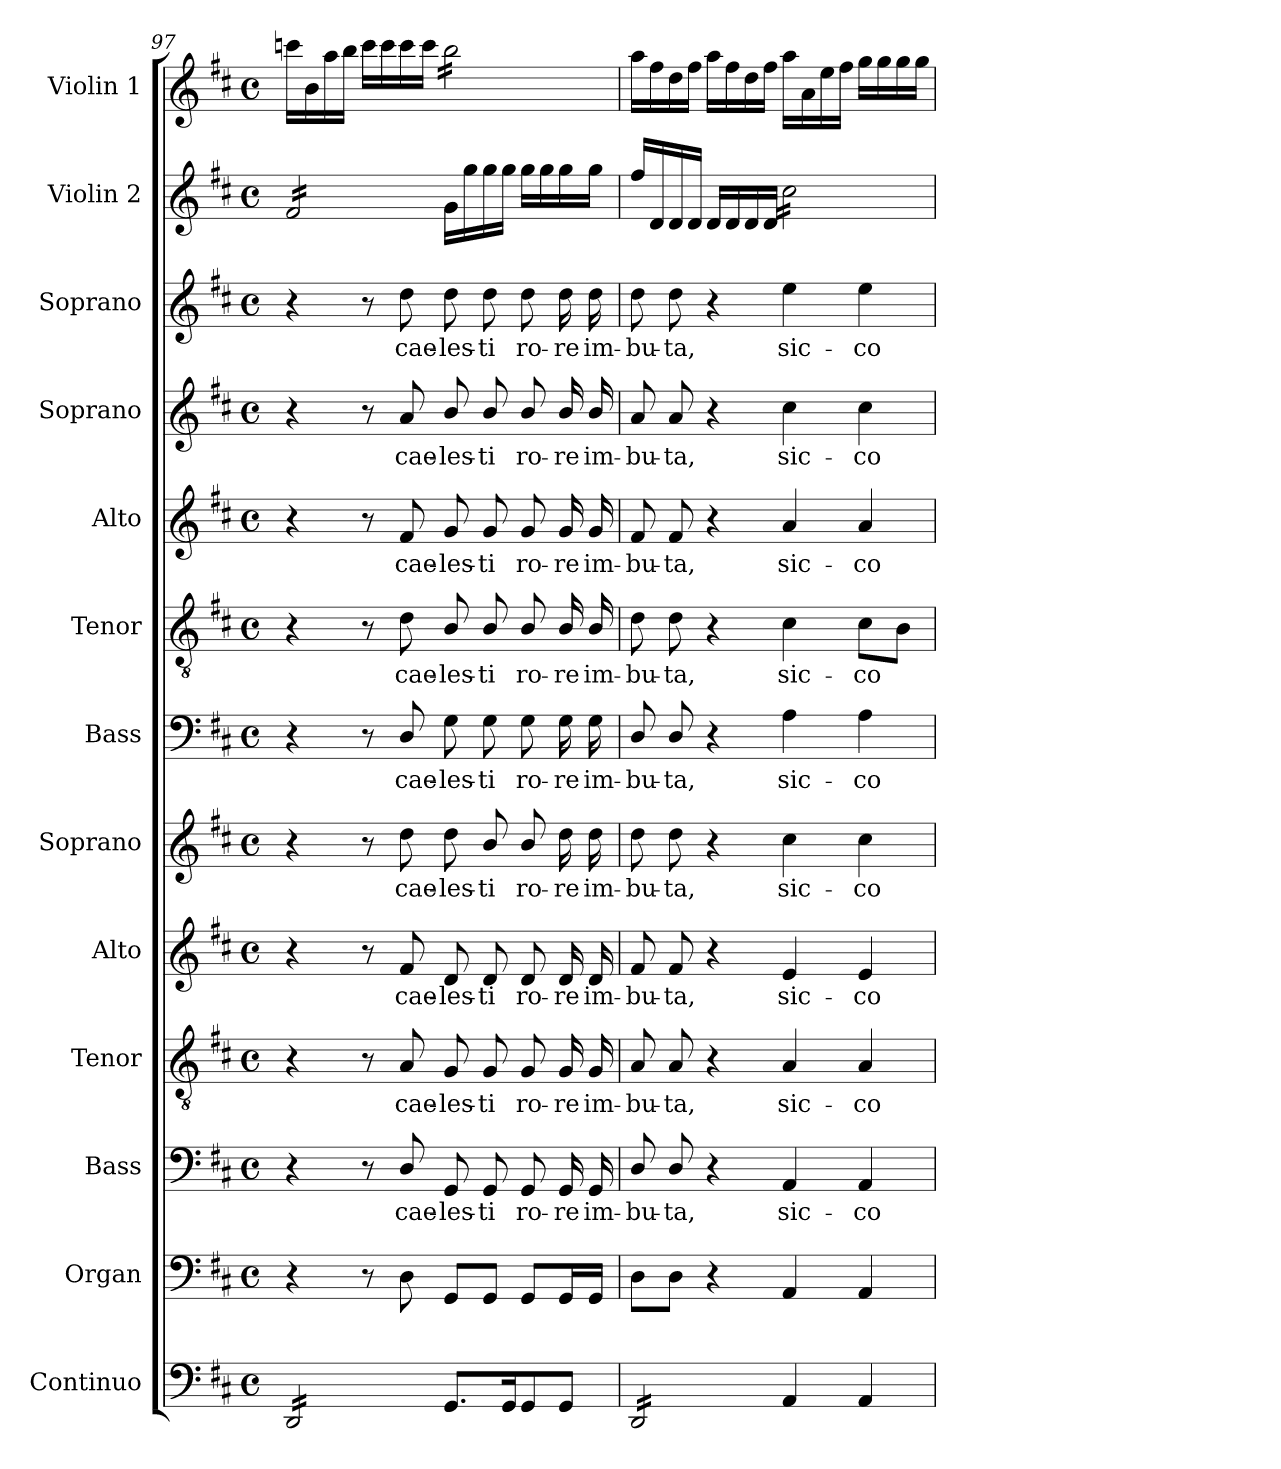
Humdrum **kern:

**kern	**kern	**kern	**text	**kern	**text	**kern	**text	**kern	**text	**kern	**text	**kern	**text	**kern	**text	**kern	**text	**kern	**text	**kern	**kern
*part13	*part12	*part11	*part11	*part10	*part10	*part9	*part9	*part8	*part8	*part7	*part7	*part6	*part6	*part5	*part5	*part4	*part4	*part3	*part3	*part2	*part1
*staff13	*staff12	*staff11	*staff11	*staff10	*staff10	*staff9	*staff9	*staff8	*staff8	*staff7	*staff7	*staff6	*staff6	*staff5	*staff5	*staff4	*staff4	*staff3	*staff3	*staff2	*staff1
*I"Continuo	*I"Organ	*I"Bass	*	*I"Tenor	*	*I"Alto	*	*I"Soprano	*	*I"Bass	*	*I"Tenor	*	*I"Alto	*	*I"Soprano	*	*I"Soprano	*	*I"Violin 2	*I"Violin 1
*I'Cont.	*I'Org.	*I'B.	*	*I'T.	*	*I'A.	*	*I'S.	*	*I'B.	*	*I'T.	*	*I'A.	*	*I'S.	*	*I'S.	*	*I'Vln. 2	*I'Vln. 1
!!LO:PB:g=z
*clefF4	*clefF4	*clefF4	*	*clefGv2	*	*clefG2	*	*clefG2	*	*clefF4	*	*clefGv2	*	*clefG2	*	*clefG2	*	*clefG2	*	*clefG2	*clefG2
*	*	*	*	*ITrd7c12	*	*	*	*	*	*	*	*ITrd7c12	*	*	*	*	*	*	*	*	*
*k[f#c#]	*k[f#c#]	*k[f#c#]	*	*k[f#c#]	*	*k[f#c#]	*	*k[f#c#]	*	*k[f#c#]	*	*k[f#c#]	*	*k[f#c#]	*	*k[f#c#]	*	*k[f#c#]	*	*k[f#c#]	*k[f#c#]
*D:	*D:	*D:	*	*D:	*	*D:	*	*D:	*	*D:	*	*D:	*	*D:	*	*D:	*	*D:	*	*D:	*D:
*M4/4	*M4/4	*M4/4	*	*M4/4	*	*M4/4	*	*M4/4	*	*M4/4	*	*M4/4	*	*M4/4	*	*M4/4	*	*M4/4	*	*M4/4	*M4/4
*met(c)	*met(c)	*met(c)	*	*met(c)	*	*met(c)	*	*met(c)	*	*met(c)	*	*met(c)	*	*met(c)	*	*met(c)	*	*met(c)	*	*met(c)	*met(c)
=97	=97	=97	=97	=97	=97	=97	=97	=97	=97	=97	=97	=97	=97	=97	=97	=97	=97	=97	=97	=97	=97
*tremolo	*	*	*	*	*	*	*	*	*	*	*	*	*	*	*	*	*	*	*	*	*
*	*	*	*	*	*	*	*	*	*	*	*	*	*	*	*	*	*	*	*	*tremolo	*
16DDi/LL	4r	4r	.	4r	.	4r	.	4r	.	4r	.	4r	.	4r	.	4r	.	4r	.	16f#i/LL	16cccni\LL
16DDi/	.	.	.	.	.	.	.	.	.	.	.	.	.	.	.	.	.	.	.	16f#i/	16bi\
16DDi/	.	.	.	.	.	.	.	.	.	.	.	.	.	.	.	.	.	.	.	16f#i/	16aai\
16DDi/	.	.	.	.	.	.	.	.	.	.	.	.	.	.	.	.	.	.	.	16f#i/	16bbi\JJ
16DDi/	8r	8r	.	8r	.	8r	.	8r	.	8r	.	8r	.	8r	.	8r	.	8r	.	16f#i/	16ccci\LL
16DDi/	.	.	.	.	.	.	.	.	.	.	.	.	.	.	.	.	.	.	.	16f#i/	16ccci\
!	!	!	!LO:LY:b:color=#000000	!	!	!	!	!	!	!	!	!	!	!	!	!	!	!	!	!	!
!	!	!	!	!	!LO:LY:b:color=#000000	!	!	!	!	!	!	!	!	!	!	!	!	!	!	!	!
!	!	!	!	!	!	!	!LO:LY:b:color=#000000	!	!	!	!	!	!	!	!	!	!	!	!	!	!
!	!	!	!	!	!	!	!	!	!LO:LY:b:color=#000000	!	!	!	!	!	!	!	!	!	!	!	!
!	!	!	!	!	!	!	!	!	!	!	!LO:LY:b:color=#000000	!	!	!	!	!	!	!	!	!	!
!	!	!	!	!	!	!	!	!	!	!	!	!	!LO:LY:b:color=#000000	!	!	!	!	!	!	!	!
!	!	!	!	!	!	!	!	!	!	!	!	!	!	!	!LO:LY:b:color=#000000	!	!	!	!	!	!
!	!	!	!	!	!	!	!	!	!	!	!	!	!	!	!	!	!LO:LY:b:color=#000000	!	!	!	!
!	!	!	!	!	!	!	!	!	!	!	!	!	!	!	!	!	!	!	!LO:LY:b:color=#000000	!	!
16DDi/	8Di\	8Di/	cae-	8AAi/	cae-	8f#i/	cae-	8ddi\	cae-	8Di/	cae-	8Di\	cae-	8f#i/	cae-	8ai/	cae-	8ddi\	cae-	16f#i/	16ccci\
16DDi/JJ	.	.	.	.	.	.	.	.	.	.	.	.	.	.	.	.	.	.	.	16f#i/JJ	16ccci\JJ
*	*	*	*	*	*	*	*	*	*	*	*	*	*	*	*	*	*	*	*	*Xtremolo	*
*Xtremolo	*	*	*	*	*	*	*	*	*	*	*	*	*	*	*	*	*	*	*	*	*
!	!	!	!LO:LY:b:color=#000000	!	!	!	!	!	!	!	!	!	!	!	!	!	!	!	!	!	!
!	!	!	!	!	!LO:LY:b:color=#000000	!	!	!	!	!	!	!	!	!	!	!	!	!	!	!	!
!	!	!	!	!	!	!	!LO:LY:b:color=#000000	!	!	!	!	!	!	!	!	!	!	!	!	!	!
!	!	!	!	!	!	!	!	!	!LO:LY:b:color=#000000	!	!	!	!	!	!	!	!	!	!	!	!
!	!	!	!	!	!	!	!	!	!	!	!LO:LY:b:color=#000000	!	!	!	!	!	!	!	!	!	!
!	!	!	!	!	!	!	!	!	!	!	!	!	!LO:LY:b:color=#000000	!	!	!	!	!	!	!	!
!	!	!	!	!	!	!	!	!	!	!	!	!	!	!	!LO:LY:b:color=#000000	!	!	!	!	!	!
!	!	!	!	!	!	!	!	!	!	!	!	!	!	!	!	!	!LO:LY:b:color=#000000	!	!	!	!
!	!	!	!	!	!	!	!	!	!	!	!	!	!	!	!	!	!	!	!LO:LY:b:color=#000000	!	!
*	*	*	*	*	*	*	*	*	*	*	*	*	*	*	*	*	*	*	*	*	*tremolo
8.GGi/L	8GGi/L	8GGi/	-les-	8GGi/	-les-	8di/	-les-	8ddi\	-les-	8Gi\	-les-	8BBi/	-les-	8gi/	-les-	8bi/	-les-	8ddi\	-les-	16gi\LL	16bbi\LL
.	.	.	.	.	.	.	.	.	.	.	.	.	.	.	.	.	.	.	.	16ggi\	16bbi\
!	!	!	!LO:LY:b:color=#000000	!	!	!	!	!	!	!	!	!	!	!	!	!	!	!	!	!	!
!	!	!	!	!	!LO:LY:b:color=#000000	!	!	!	!	!	!	!	!	!	!	!	!	!	!	!	!
!	!	!	!	!	!	!	!LO:LY:b:color=#000000	!	!	!	!	!	!	!	!	!	!	!	!	!	!
!	!	!	!	!	!	!	!	!	!LO:LY:b:color=#000000	!	!	!	!	!	!	!	!	!	!	!	!
!	!	!	!	!	!	!	!	!	!	!	!LO:LY:b:color=#000000	!	!	!	!	!	!	!	!	!	!
!	!	!	!	!	!	!	!	!	!	!	!	!	!LO:LY:b:color=#000000	!	!	!	!	!	!	!	!
!	!	!	!	!	!	!	!	!	!	!	!	!	!	!	!LO:LY:b:color=#000000	!	!	!	!	!	!
!	!	!	!	!	!	!	!	!	!	!	!	!	!	!	!	!	!LO:LY:b:color=#000000	!	!	!	!
!	!	!	!	!	!	!	!	!	!	!	!	!	!	!	!	!	!	!	!LO:LY:b:color=#000000	!	!
.	8GGi/J	8GGi/	-ti	8GGi/	-ti	8di/	-ti	8bi/	-ti	8Gi\	-ti	8BBi/	-ti	8gi/	-ti	8bi/	-ti	8ddi\	-ti	16ggi\	16bbi\
16GGi/k	.	.	.	.	.	.	.	.	.	.	.	.	.	.	.	.	.	.	.	16ggi\JJ	16bbi\
!	!	!	!LO:LY:b:color=#000000	!	!	!	!	!	!	!	!	!	!	!	!	!	!	!	!	!	!
!	!	!	!	!	!LO:LY:b:color=#000000	!	!	!	!	!	!	!	!	!	!	!	!	!	!	!	!
!	!	!	!	!	!	!	!LO:LY:b:color=#000000	!	!	!	!	!	!	!	!	!	!	!	!	!	!
!	!	!	!	!	!	!	!	!	!LO:LY:b:color=#000000	!	!	!	!	!	!	!	!	!	!	!	!
!	!	!	!	!	!	!	!	!	!	!	!LO:LY:b:color=#000000	!	!	!	!	!	!	!	!	!	!
!	!	!	!	!	!	!	!	!	!	!	!	!	!LO:LY:b:color=#000000	!	!	!	!	!	!	!	!
!	!	!	!	!	!	!	!	!	!	!	!	!	!	!	!LO:LY:b:color=#000000	!	!	!	!	!	!
!	!	!	!	!	!	!	!	!	!	!	!	!	!	!	!	!	!LO:LY:b:color=#000000	!	!	!	!
!	!	!	!	!	!	!	!	!	!	!	!	!	!	!	!	!	!	!	!LO:LY:b:color=#000000	!	!
8GGi/	8GGi/L	8GGi/	ro-	8GGi/	ro-	8di/	ro-	8bi/	ro-	8Gi\	ro-	8BBi/	ro-	8gi/	ro-	8bi/	ro-	8ddi\	ro-	16ggi\LL	16bbi\
.	.	.	.	.	.	.	.	.	.	.	.	.	.	.	.	.	.	.	.	16ggi\	16bbi\
!	!	!	!LO:LY:b:color=#000000	!	!	!	!	!	!	!	!	!	!	!	!	!	!	!	!	!	!
!	!	!	!	!	!LO:LY:b:color=#000000	!	!	!	!	!	!	!	!	!	!	!	!	!	!	!	!
!	!	!	!	!	!	!	!LO:LY:b:color=#000000	!	!	!	!	!	!	!	!	!	!	!	!	!	!
!	!	!	!	!	!	!	!	!	!LO:LY:b:color=#000000	!	!	!	!	!	!	!	!	!	!	!	!
!	!	!	!	!	!	!	!	!	!	!	!LO:LY:b:color=#000000	!	!	!	!	!	!	!	!	!	!
!	!	!	!	!	!	!	!	!	!	!	!	!	!LO:LY:b:color=#000000	!	!	!	!	!	!	!	!
!	!	!	!	!	!	!	!	!	!	!	!	!	!	!	!LO:LY:b:color=#000000	!	!	!	!	!	!
!	!	!	!	!	!	!	!	!	!	!	!	!	!	!	!	!	!LO:LY:b:color=#000000	!	!	!	!
!	!	!	!	!	!	!	!	!	!	!	!	!	!	!	!	!	!	!	!LO:LY:b:color=#000000	!	!
8GGi/J	16GGi/L	16GGi/	-re	16GGi/	-re	16di/	-re	16ddi\	-re	16Gi\	-re	16BBi/	-re	16gi/	-re	16bi/	-re	16ddi\	-re	16ggi\	16bbi\
!	!	!	!LO:LY:b:color=#000000	!	!	!	!	!	!	!	!	!	!	!	!	!	!	!	!	!	!
!	!	!	!	!	!LO:LY:b:color=#000000	!	!	!	!	!	!	!	!	!	!	!	!	!	!	!	!
!	!	!	!	!	!	!	!LO:LY:b:color=#000000	!	!	!	!	!	!	!	!	!	!	!	!	!	!
!	!	!	!	!	!	!	!	!	!LO:LY:b:color=#000000	!	!	!	!	!	!	!	!	!	!	!	!
!	!	!	!	!	!	!	!	!	!	!	!LO:LY:b:color=#000000	!	!	!	!	!	!	!	!	!	!
!	!	!	!	!	!	!	!	!	!	!	!	!	!LO:LY:b:color=#000000	!	!	!	!	!	!	!	!
!	!	!	!	!	!	!	!	!	!	!	!	!	!	!	!LO:LY:b:color=#000000	!	!	!	!	!	!
!	!	!	!	!	!	!	!	!	!	!	!	!	!	!	!	!	!LO:LY:b:color=#000000	!	!	!	!
!	!	!	!	!	!	!	!	!	!	!	!	!	!	!	!	!	!	!	!LO:LY:b:color=#000000	!	!
.	16GGi/JJ	16GGi/	im-	16GGi/	im-	16di/	im-	16ddi\	im-	16Gi\	im-	16BBi/	im-	16gi/	im-	16bi/	im-	16ddi\	im-	16ggi\JJ	16bbi\JJ
*	*	*	*	*	*	*	*	*	*	*	*	*	*	*	*	*	*	*	*	*	*Xtremolo
=98	=98	=98	=98	=98	=98	=98	=98	=98	=98	=98	=98	=98	=98	=98	=98	=98	=98	=98	=98	=98	=98
!	!	!	!LO:LY:b:color=#000000	!	!	!	!	!	!	!	!	!	!	!	!	!	!	!	!	!	!
!	!	!	!	!	!LO:LY:b:color=#000000	!	!	!	!	!	!	!	!	!	!	!	!	!	!	!	!
!	!	!	!	!	!	!	!LO:LY:b:color=#000000	!	!	!	!	!	!	!	!	!	!	!	!	!	!
!	!	!	!	!	!	!	!	!	!LO:LY:b:color=#000000	!	!	!	!	!	!	!	!	!	!	!	!
!	!	!	!	!	!	!	!	!	!	!	!LO:LY:b:color=#000000	!	!	!	!	!	!	!	!	!	!
!	!	!	!	!	!	!	!	!	!	!	!	!	!LO:LY:b:color=#000000	!	!	!	!	!	!	!	!
!	!	!	!	!	!	!	!	!	!	!	!	!	!	!	!LO:LY:b:color=#000000	!	!	!	!	!	!
!	!	!	!	!	!	!	!	!	!	!	!	!	!	!	!	!	!LO:LY:b:color=#000000	!	!	!	!
!	!	!	!	!	!	!	!	!	!	!	!	!	!	!	!	!	!	!	!LO:LY:b:color=#000000	!	!
*tremolo	*	*	*	*	*	*	*	*	*	*	*	*	*	*	*	*	*	*	*	*	*
16DDi/LL	8Di\L	8Di/	-bu-	8AAi/	-bu-	8f#i/	-bu-	8ddi\	-bu-	8Di/	-bu-	8Di\	-bu-	8f#i/	-bu-	8ai/	-bu-	8ddi\	-bu-	16ff#i/LL	16aai\LL
16DDi/	.	.	.	.	.	.	.	.	.	.	.	.	.	.	.	.	.	.	.	16di/	16ff#i\
!	!	!	!LO:LY:b:color=#000000	!	!	!	!	!	!	!	!	!	!	!	!	!	!	!	!	!	!
!	!	!	!	!	!LO:LY:b:color=#000000	!	!	!	!	!	!	!	!	!	!	!	!	!	!	!	!
!	!	!	!	!	!	!	!LO:LY:b:color=#000000	!	!	!	!	!	!	!	!	!	!	!	!	!	!
!	!	!	!	!	!	!	!	!	!LO:LY:b:color=#000000	!	!	!	!	!	!	!	!	!	!	!	!
!	!	!	!	!	!	!	!	!	!	!	!LO:LY:b:color=#000000	!	!	!	!	!	!	!	!	!	!
!	!	!	!	!	!	!	!	!	!	!	!	!	!LO:LY:b:color=#000000	!	!	!	!	!	!	!	!
!	!	!	!	!	!	!	!	!	!	!	!	!	!	!	!LO:LY:b:color=#000000	!	!	!	!	!	!
!	!	!	!	!	!	!	!	!	!	!	!	!	!	!	!	!	!LO:LY:b:color=#000000	!	!	!	!
!	!	!	!	!	!	!	!	!	!	!	!	!	!	!	!	!	!	!	!LO:LY:b:color=#000000	!	!
16DDi/	8Di\J	8Di/	-ta,	8AAi/	-ta,	8f#i/	-ta,	8ddi\	-ta,	8Di/	-ta,	8Di\	-ta,	8f#i/	-ta,	8ai/	-ta,	8ddi\	-ta,	16di/	16ddi\
16DDi/	.	.	.	.	.	.	.	.	.	.	.	.	.	.	.	.	.	.	.	16di/JJ	16ff#i\JJ
16DDi/	4r	4r	.	4r	.	4r	.	4r	.	4r	.	4r	.	4r	.	4r	.	4r	.	16di/LL	16aai\LL
16DDi/	.	.	.	.	.	.	.	.	.	.	.	.	.	.	.	.	.	.	.	16di/	16ff#i\
16DDi/	.	.	.	.	.	.	.	.	.	.	.	.	.	.	.	.	.	.	.	16di/	16ddi\
16DDi/JJ	.	.	.	.	.	.	.	.	.	.	.	.	.	.	.	.	.	.	.	16di/JJ	16ff#i\JJ
*Xtremolo	*	*	*	*	*	*	*	*	*	*	*	*	*	*	*	*	*	*	*	*	*
!	!	!	!LO:LY:b:color=#000000	!	!	!	!	!	!	!	!	!	!	!	!	!	!	!	!	!	!
!	!	!	!	!	!LO:LY:b:color=#000000	!	!	!	!	!	!	!	!	!	!	!	!	!	!	!	!
!	!	!	!	!	!	!	!LO:LY:b:color=#000000	!	!	!	!	!	!	!	!	!	!	!	!	!	!
!	!	!	!	!	!	!	!	!	!LO:LY:b:color=#000000	!	!	!	!	!	!	!	!	!	!	!	!
!	!	!	!	!	!	!	!	!	!	!	!LO:LY:b:color=#000000	!	!	!	!	!	!	!	!	!	!
!	!	!	!	!	!	!	!	!	!	!	!	!	!LO:LY:b:color=#000000	!	!	!	!	!	!	!	!
!	!	!	!	!	!	!	!	!	!	!	!	!	!	!	!LO:LY:b:color=#000000	!	!	!	!	!	!
!	!	!	!	!	!	!	!	!	!	!	!	!	!	!	!	!	!LO:LY:b:color=#000000	!	!	!	!
!	!	!	!	!	!	!	!	!	!	!	!	!	!	!	!	!	!	!	!LO:LY:b:color=#000000	!	!
*	*	*	*	*	*	*	*	*	*	*	*	*	*	*	*	*	*	*	*	*tremolo	*
4AAi/	4AAi/	4AAi/	sic-	4AAi/	sic-	4ei/	sic-	4cc#i\	sic-	4Ai\	sic-	4C#i\	sic-	4ai/	sic-	4cc#i\	sic-	4eei\	sic-	16cc#i\LL	16aai\LL
.	.	.	.	.	.	.	.	.	.	.	.	.	.	.	.	.	.	.	.	16cc#i\	16ai\
.	.	.	.	.	.	.	.	.	.	.	.	.	.	.	.	.	.	.	.	16cc#i\	16eei\
.	.	.	.	.	.	.	.	.	.	.	.	.	.	.	.	.	.	.	.	16cc#i\	16ff#i\JJ
!	!	!	!LO:LY:b:color=#000000	!	!	!	!	!	!	!	!	!	!	!	!	!	!	!	!	!	!
!	!	!	!	!	!LO:LY:b:color=#000000	!	!	!	!	!	!	!	!	!	!	!	!	!	!	!	!
!	!	!	!	!	!	!	!LO:LY:b:color=#000000	!	!	!	!	!	!	!	!	!	!	!	!	!	!
!	!	!	!	!	!	!	!	!	!LO:LY:b:color=#000000	!	!	!	!	!	!	!	!	!	!	!	!
!	!	!	!	!	!	!	!	!	!	!	!LO:LY:b:color=#000000	!	!	!	!	!	!	!	!	!	!
!	!	!	!	!	!	!	!	!	!	!	!	!	!LO:LY:b:color=#000000	!	!	!	!	!	!	!	!
!	!	!	!	!	!	!	!	!	!	!	!	!	!	!	!LO:LY:b:color=#000000	!	!	!	!	!	!
!	!	!	!	!	!	!	!	!	!	!	!	!	!	!	!	!	!LO:LY:b:color=#000000	!	!	!	!
!	!	!	!	!	!	!	!	!	!	!	!	!	!	!	!	!	!	!	!LO:LY:b:color=#000000	!	!
4AAi/	4AAi/	4AAi/	-co	4AAi/	-co	4ei/	-co	4cc#i\	-co	4Ai\	-co	8C#i\L	-co	4ai/	-co	4cc#i\	-co	4eei\	-co	16cc#i\	16ggi\LL
.	.	.	.	.	.	.	.	.	.	.	.	.	.	.	.	.	.	.	.	16cc#i\	16ggi\
.	.	.	.	.	.	.	.	.	.	.	.	8BBi\J	.	.	.	.	.	.	.	16cc#i\	16ggi\
.	.	.	.	.	.	.	.	.	.	.	.	.	.	.	.	.	.	.	.	16cc#i\JJ	16ggi\JJ
*	*	*	*	*	*	*	*	*	*	*	*	*	*	*	*	*	*	*	*	*Xtremolo	*
=	=	=	=	=	=	=	=	=	=	=	=	=	=	=	=	=	=	=	=	=	=
*-	*-	*-	*-	*-	*-	*-	*-	*-	*-	*-	*-	*-	*-	*-	*-	*-	*-	*-	*-	*-	*-
